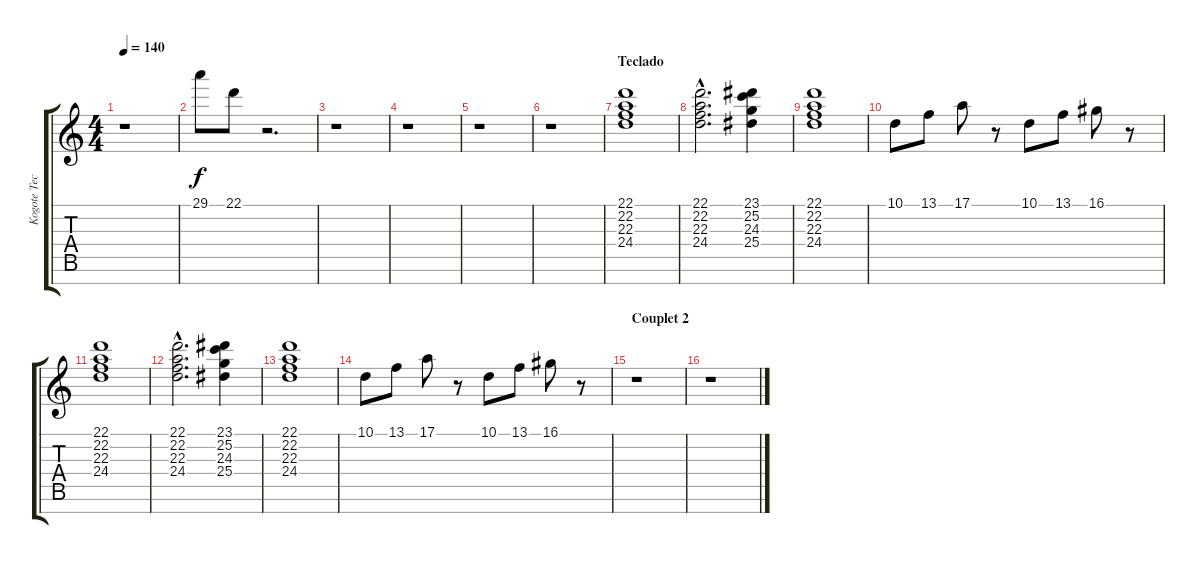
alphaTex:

\track ("Kogote Teclado 2" "Kogote Tec") {instrument accordion}
\staff {score tabs}
\tuning (E4 B3 G3 D3 A2 E2 B1) {hide}
\ts (4 4)
\tempo 140
\clef g2
\ks c
r.1{dy f} |
29.1.8 22.1.8 r.2{d} |
r.1 |
r.1 |
r.1 |
r.1 |
\section ("" "Teclado")
(22.1 22.2 22.3 24.4).1{volume 6} |
(22.1{hac} 22.2{hac} 22.3{hac} 24.4{hac}).2{d} (23.1 25.2 24.3 25.4).4 |
(22.1 22.2 22.3 24.4).1 |
10.1.8{volume 15 instrument pad2warm} 13.1.8 17.1.8 r.8 10.1.8 13.1.8 16.1.8 r.8 |
(22.1 22.2 22.3 24.4).1{volume 7} |
(22.1{hac} 22.2{hac} 22.3{hac} 24.4{hac}).2{d} (23.1 25.2 24.3 25.4).4 |
(22.1 22.2 22.3 24.4).1 |
10.1.8{volume 15 instrument pad2warm} 13.1.8 17.1.8 r.8 10.1.8 13.1.8 16.1.8 r.8 |
\section ("" "Couplet 2")
r.1 |
r.1
